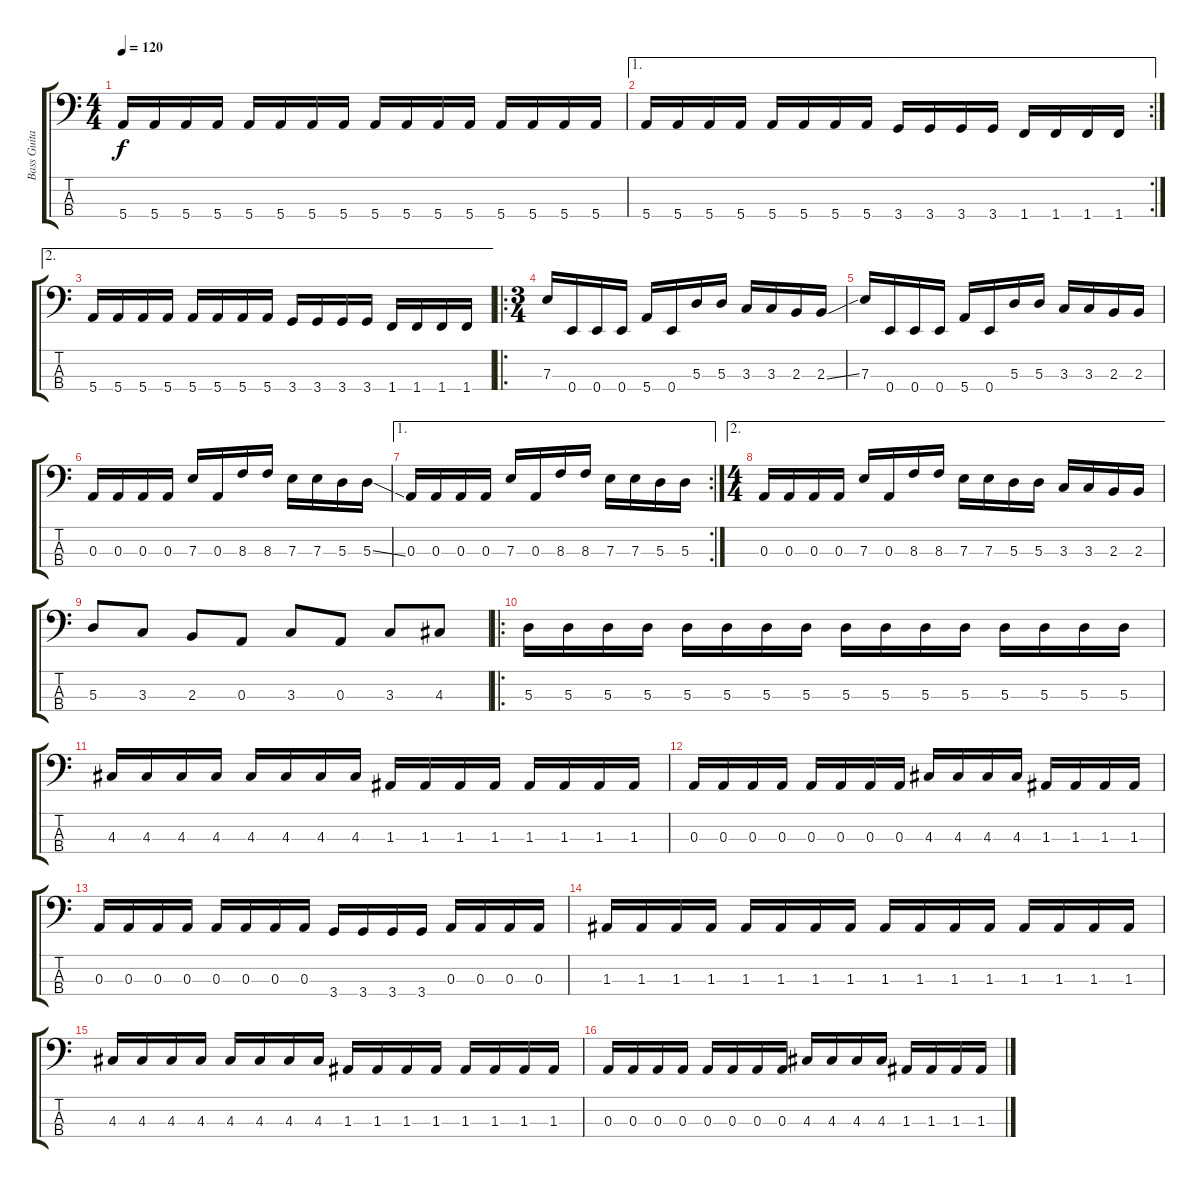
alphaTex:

\track ("Bass Guitar" "Bass Guita") {instrument electricbasspick}
\staff {score tabs}
\tuning (G2 D2 A1 E1) {hide}
\ts (4 4)
\tempo 120
\clef f4
\ks c
5.4.16{dy f} 5.4.16 5.4.16 5.4.16 5.4.16 5.4.16 5.4.16 5.4.16 5.4.16 5.4.16 5.4.16 5.4.16 5.4.16 5.4.16 5.4.16 5.4.16 |
\ae 1
\rc 2
5.4.16 5.4.16 5.4.16 5.4.16 5.4.16 5.4.16 5.4.16 5.4.16 3.4.16 3.4.16 3.4.16 3.4.16 1.4.16 1.4.16 1.4.16 1.4.16 |
\ae 2
5.4.16 5.4.16 5.4.16 5.4.16 5.4.16 5.4.16 5.4.16 5.4.16 3.4.16 3.4.16 3.4.16 3.4.16 1.4.16 1.4.16 1.4.16 1.4.16 |
\ro
\ts (3 4)
7.3.16 0.4.16 0.4.16 0.4.16 5.4.16 0.4.16 5.3.16 5.3.16 3.3.16 3.3.16 2.3.16 2.3{ss}.16 |
7.3.16 0.4.16 0.4.16 0.4.16 5.4.16 0.4.16 5.3.16 5.3.16 3.3.16 3.3.16 2.3.16 2.3.16 |
0.3.16 0.3.16 0.3.16 0.3.16 7.3.16 0.3.16 8.3.16 8.3.16 7.3.16 7.3.16 5.3.16 5.3{ss}.16 |
\ae 1
\rc 2
0.3.16 0.3.16 0.3.16 0.3.16 7.3.16 0.3.16 8.3.16 8.3.16 7.3.16 7.3.16 5.3.16 5.3.16 |
\ae 2
\ts (4 4)
0.3.16 0.3.16 0.3.16 0.3.16 7.3.16 0.3.16 8.3.16 8.3.16 7.3.16 7.3.16 5.3.16 5.3.16 3.3.16 3.3.16 2.3.16 2.3.16 |
5.3.8 3.3.8 2.3.8 0.3.8 3.3.8 0.3.8 3.3.8 4.3.8 |
\ro
5.3.16 5.3.16 5.3.16 5.3.16 5.3.16 5.3.16 5.3.16 5.3.16 5.3.16 5.3.16 5.3.16 5.3.16 5.3.16 5.3.16 5.3.16 5.3.16 |
4.3.16 4.3.16 4.3.16 4.3.16 4.3.16 4.3.16 4.3.16 4.3.16 1.3.16 1.3.16 1.3.16 1.3.16 1.3.16 1.3.16 1.3.16 1.3.16 |
0.3.16 0.3.16 0.3.16 0.3.16 0.3.16 0.3.16 0.3.16 0.3.16 4.3.16 4.3.16 4.3.16 4.3.16 1.3.16 1.3.16 1.3.16 1.3.16 |
0.3.16 0.3.16 0.3.16 0.3.16 0.3.16 0.3.16 0.3.16 0.3.16 3.4.16 3.4.16 3.4.16 3.4.16 0.3.16 0.3.16 0.3.16 0.3.16 |
1.3.16 1.3.16 1.3.16 1.3.16 1.3.16 1.3.16 1.3.16 1.3.16 1.3.16 1.3.16 1.3.16 1.3.16 1.3.16 1.3.16 1.3.16 1.3.16 |
4.3.16 4.3.16 4.3.16 4.3.16 4.3.16 4.3.16 4.3.16 4.3.16 1.3.16 1.3.16 1.3.16 1.3.16 1.3.16 1.3.16 1.3.16 1.3.16 |
0.3.16 0.3.16 0.3.16 0.3.16 0.3.16 0.3.16 0.3.16 0.3.16 4.3.16 4.3.16 4.3.16 4.3.16 1.3.16 1.3.16 1.3.16 1.3.16
